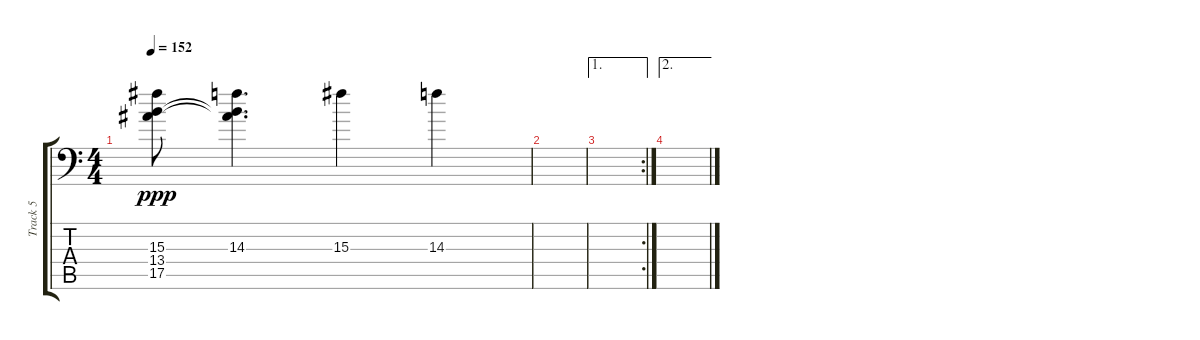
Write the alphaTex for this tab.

\track ("Track 5" "Track 5") {instrument distortionguitar}
\staff {score tabs}
\tuning (C4 G3 Eb3 Bb2 F2 Bb1) {hide}
\ts (4 4)
\tempo 152
\clef f4
\ks c
(15.3{t} 13.4{t} 17.5{t}).8{dy ppp} (14.3 13.4{t} 17.5{t}).4{d} 15.3.4 14.3.4 |
|
\ae 1
\rc 2
|
\ae 2
